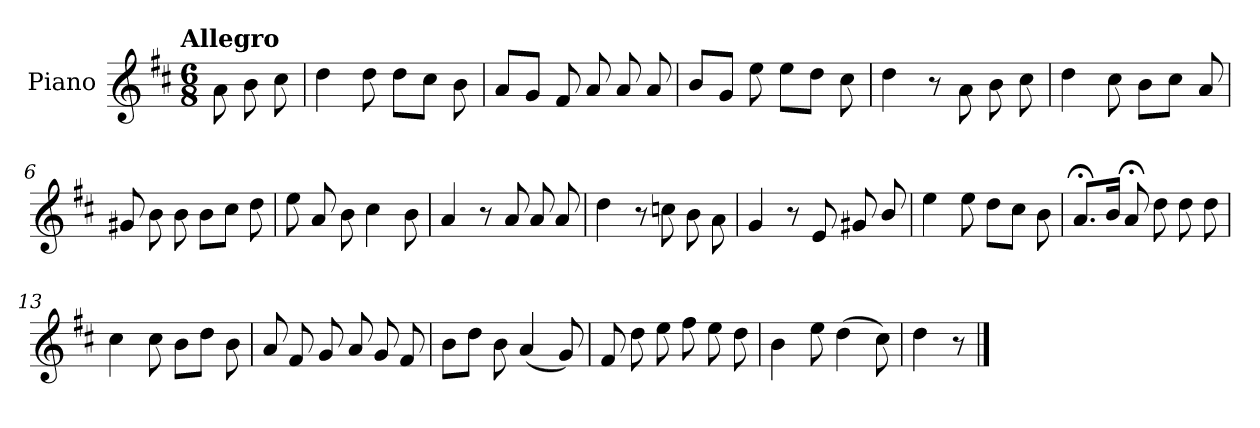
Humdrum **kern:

**kern
*part1
*staff1
*I"Piano
*I'Pno.
*clefG2
*k[f#c#]
!!LO:TX:omd:t=Allegro
*M6/8
*MM144
=
8a\
8b\
8cc#\
=1
4dd\
8dd\
8dd\L
8cc#\J
8b\
=2
8a/L
8g/J
8f#/
8a/
8a/
8a/
=3
8b/L
8g/J
8ee\
8ee\L
8dd\J
8cc#\
!!LO:LB:g=z
=4
4dd\
8r
8a\
8b\
8cc#\
=5
4dd\
8cc#\
8b\L
8cc#\J
8a/
=6
8g#X/
8b\
8b\
8b\L
8cc#\J
8dd\
=7
8ee\
8a/
8b\
4cc#\
8b\
=8
4a/
8r
8a/
8a/
8a/
!!LO:LB:g=z
=9
4dd\
8r
8ccn\
8b\
8a\
=10
4g/
8r
8e/
8g#X/
8b/
=11
4ee\
8ee\
8dd\L
8cc#\J
8b\
=12
8.a;</L
16b/Jk
8a;</
8dd\
8dd\
8dd\
=13
4cc#\
8cc#\
8b\L
8dd\J
8b\
!!LO:LB:g=z
=14
8a/
8f#/
8g/
8a/
8g/
8f#/
=15
8b\L
8dd\J
8b\
(<4a/
8g/)
=16
8f#/
8dd\
8ee\
8ff#\
8ee\
8dd\
=17
4b\
8ee\
(>4dd\
8cc#\)
=18
4dd\
8r
==
*-
